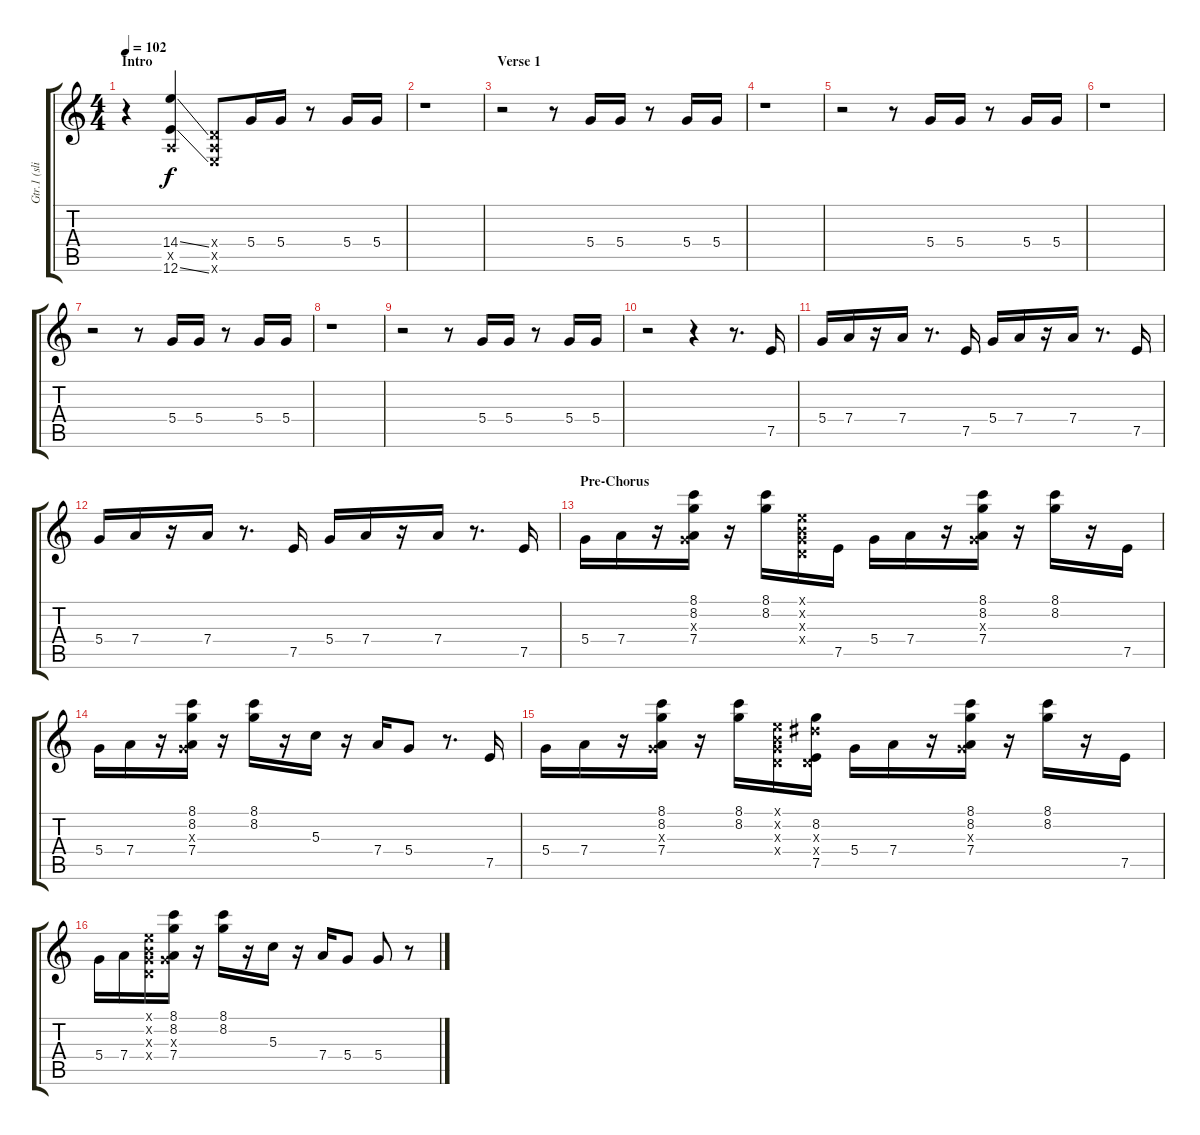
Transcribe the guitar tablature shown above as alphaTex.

\track ("Gtr.1 (slight disto)" "Gtr.1 (sli") {instrument overdrivenguitar}
\staff {score tabs}
\tuning (E4 B3 G3 D3 A2 E2) {hide}
\ts (4 4)
\section ("" "Intro")
\tempo 102
\clef g2
\ks c
r.4{dy f instrument overdrivenguitar} (14.4{ss} 0.5{x} 12.6{ss}).4 (0.4{x} 0.5{x} 0.6{x}).8 5.4.16 5.4.16 r.8 5.4.16 5.4.16 |
r.1 |
\section ("" "Verse 1")
r.2 r.8 5.4.16 5.4.16 r.8 5.4.16 5.4.16 |
r.1 |
r.2 r.8 5.4.16 5.4.16 r.8 5.4.16 5.4.16 |
r.1 |
r.2 r.8 5.4.16 5.4.16 r.8 5.4.16 5.4.16 |
r.1 |
r.2 r.8 5.4.16 5.4.16 r.8 5.4.16 5.4.16 |
r.2 r.4 r.8{d} 7.5.16 |
5.4.16 7.4.16 r.16 7.4.16 r.8{d} 7.5.16 5.4.16 7.4.16 r.16 7.4.16 r.8{d} 7.5.16 |
5.4.16 7.4.16 r.16 7.4.16 r.8{d} 7.5.16 5.4.16 7.4.16 r.16 7.4.16 r.8{d} 7.5.16 |
\section ("" "Pre-Chorus")
5.4.16 7.4.16 r.16 (8.1 8.2 0.3{x} 7.4).16 r.16 (8.1 8.2).16 (0.1{x} 0.2{x} 0.3{x} 0.4{x}).16 7.5.16 5.4.16 7.4.16 r.16 (8.1 8.2 0.3{x} 7.4).16 r.16 (8.1 8.2).16 r.16 7.5.16 |
5.4.16 7.4.16 r.16 (8.1 8.2 0.3{x} 7.4).16 r.16 (8.1 8.2).16 r.16 5.3.16 r.16 7.4.16 5.4.8 r.8{d} 7.5.16 |
5.4.16 7.4.16 r.16 (8.1 8.2 0.3{x} 7.4).16 r.16 (8.1 8.2).16 (0.1{x} 0.2{x} 0.3{x} 0.4{x}).16 (8.2 8.3{x} 0.4{x} 7.5).16 5.4.16 7.4.16 r.16 (8.1 8.2 0.3{x} 7.4).16 r.16 (8.1 8.2).16 r.16 7.5.16 |
5.4.16 7.4.16 (0.1{x} 0.2{x} 0.3{x} 0.4{x}).16 (8.1 8.2 0.3{x} 7.4).16 r.16 (8.1 8.2).16 r.16 5.3.16 r.16 7.4.16 5.4.8 5.4.8 r.8
